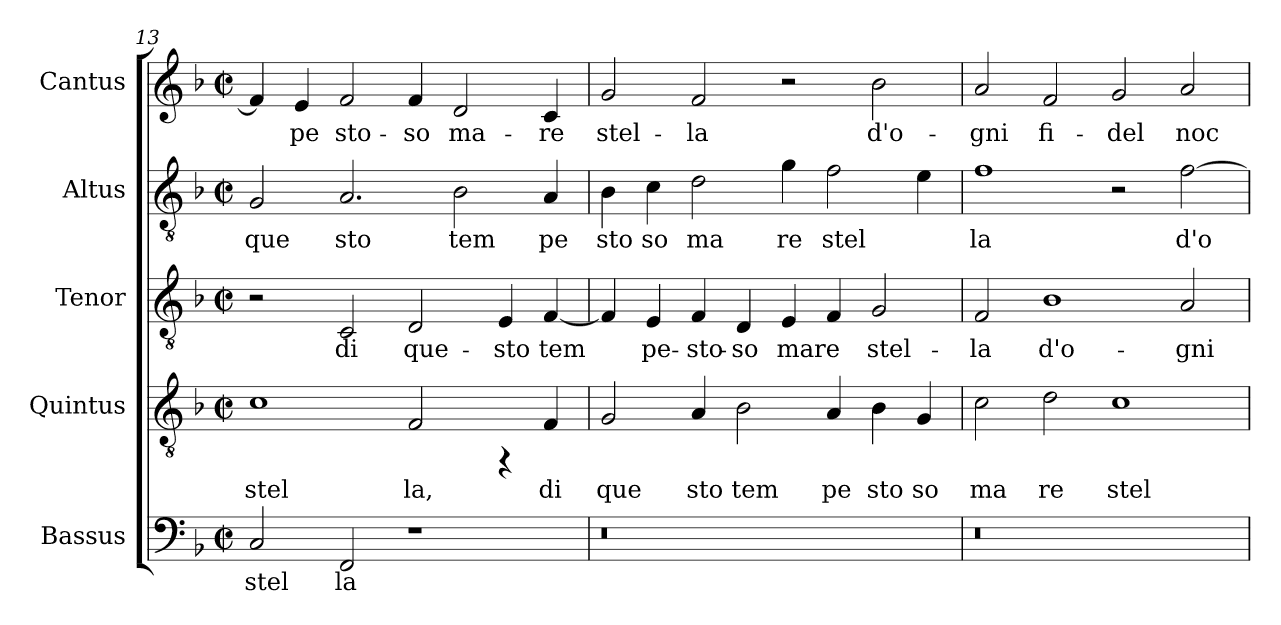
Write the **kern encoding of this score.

**kern	**text	**kern	**text	**kern	**text	**kern	**text	**kern	**text
*part5	*part5	*part4	*part4	*part3	*part3	*part2	*part2	*part1	*part1
*staff5	*staff5	*staff4	*staff4	*staff3	*staff3	*staff2	*staff2	*staff1	*staff1
*I"Bassus	*	*I"Quintus	*	*I"Tenor	*	*I"Altus	*	*I"Cantus	*
*clefF4	*	*clefGv2	*	*clefGv2	*	*clefGv2	*	*clefG2	*
*k[b-]	*	*k[b-]	*	*k[b-]	*	*k[b-]	*	*k[b-]	*
*F:	*	*F:	*	*F:	*	*F:	*	*F:	*
*M2/2	*	*M2/2	*	*M2/2	*	*M2/2	*	*M2/2	*
*met(c|)	*	*met(c|)	*	*met(c|)	*	*met(c|)	*	*met(c|)	*
=13	=13	=13	=13	=13	=13	=13	=13	=13	=13
!	!LO:LY:b:cj	!	!LO:LY:b:cj	!	!	!	!LO:LY:b:cj	!	!LO:LY:b:cj
2C/	stel	1c	stel	2r	.	2G/	que	4f/]	--
!	!	!	!	!	!	!	!	!	!LO:LY:b:cj
.	.	.	.	.	.	.	.	4e/	-pe
!	!LO:LY:b:cj	!	!	!	!LO:LY:b:cj	!	!LO:LY:b:cj	!	!LO:LY:b:cj
2FF/	la	.	.	2C/	di	2.A/	sto	2f/	sto-
!	!	!	!LO:LY:b:cj	!	!LO:LY:b:cj	!	!	!	!LO:LY:b:cj
1r	.	2F/	la,	2D/	que-	.	.	4f/	-so
!	!	!	!	!	!	!	!LO:LY:b:cj	!	!LO:LY:b:cj
.	.	.	.	.	.	2B-\	tem	2d/	ma-
!	!	!	!	!	!LO:LY:b:cj	!	!	!	!
.	.	4rFF	.	4E/	-sto	.	.	.	.
!	!	!	!LO:LY:b:cj	!	!LO:LY:b:cj	!	!LO:LY:b:cj	!	!LO:LY:b:cj
.	.	4F/	di	[<4F/	tem-	4A/	pe	4c/	-re
=14	=14	=14	=14	=14	=14	=14	=14	=14	=14
!	!	!	!LO:LY:b:cj	!	!LO:LY:b:cj	!	!LO:LY:b:cj	!	!LO:LY:b:cj
0r	.	2G/	que	4F/]	--	4B-\	sto	2g/	stel-
!	!	!	!	!	!LO:LY:b:cj	!	!LO:LY:b:cj	!	!
.	.	.	.	4E/	-pe-	4c\	so	.	.
!	!	!	!LO:LY:b:cj	!	!LO:LY:b:cj	!	!LO:LY:b:cj	!	!LO:LY:b:cj
.	.	4A/	sto	4F/	-sto-	2d\	ma	2f/	-la
!	!	!	!LO:LY:b:cj	!	!LO:LY:b:cj	!	!	!	!
.	.	2B-\	tem	4D/	-so	.	.	.	.
!	!	!	!	!	!LO:LY:b:cj	!	!LO:LY:b:cj	!	!
.	.	.	.	4E/	mare	4g\	re	2r	.
!	!	!	!LO:LY:b:cj	!	!LO:LY:b:cj	!	!LO:LY:b:cj	!	!
.	.	4A/	pe	4F/	.	2f\	stel	.	.
!	!	!	!LO:LY:b:cj	!	!LO:LY:b:cj	!	!	!	!LO:LY:b:cj
.	.	4B-\	sto	2G/	stel-	.	.	2b-\	d'o-
!	!	!	!LO:LY:b:cj	!	!	!	!LO:LY:b:cj	!	!
.	.	4G/	so	.	.	4e\	.	.	.
=15	=15	=15	=15	=15	=15	=15	=15	=15	=15
!	!	!	!LO:LY:b:cj	!	!LO:LY:b:cj	!	!LO:LY:b:cj	!	!LO:LY:b:cj
0r	.	2c\	ma	2F/	-la	1f	la	2a/	-gni
!	!	!	!LO:LY:b:cj	!	!LO:LY:b:cj	!	!	!	!LO:LY:b:cj
.	.	2d\	re	1B-	d'o-	.	.	2f/	fi-
!	!	!	!LO:LY:b:cj	!	!	!	!	!	!LO:LY:b:cj
.	.	1c	stel	.	.	2r	.	2g/	-del
!	!	!	!	!	!LO:LY:b:cj	!	!LO:LY:b:cj	!	!LO:LY:b:cj
.	.	.	.	2A/	-gni	[>2f\	d'o	2a/	noc-
=	=	=	=	=	=	=	=	=	=
*-	*-	*-	*-	*-	*-	*-	*-	*-	*-
